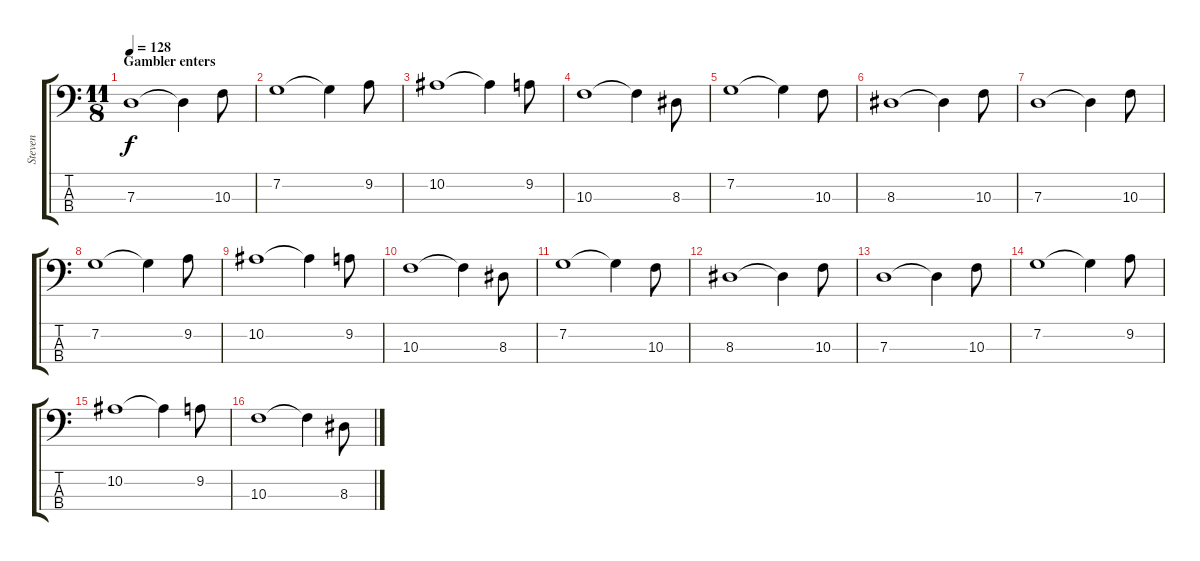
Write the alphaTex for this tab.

\track ("Steven" "Steven") {instrument electricbasspick}
\staff {score tabs}
\tuning (F2 C2 G1 D1) {hide}
\ts (11 8)
\section ("" "Gambler enters")
\tempo 128
\clef f4
\ks c
7.3.1{dy f} 7.3{t}.4 10.3.8 |
7.2.1 7.2{t}.4 9.2.8 |
10.2.1 10.2{t}.4 9.2.8 |
10.3.1 10.3{t}.4 8.3.8 |
7.2.1 7.2{t}.4 10.3.8 |
8.3.1 8.3{t}.4 10.3.8 |
7.3.1 7.3{t}.4 10.3.8 |
7.2.1 7.2{t}.4 9.2.8 |
10.2.1 10.2{t}.4 9.2.8 |
10.3.1 10.3{t}.4 8.3.8 |
7.2.1 7.2{t}.4 10.3.8 |
8.3.1 8.3{t}.4 10.3.8 |
7.3.1 7.3{t}.4 10.3.8 |
7.2.1 7.2{t}.4 9.2.8 |
10.2.1 10.2{t}.4 9.2.8 |
10.3.1 10.3{t}.4 8.3.8
